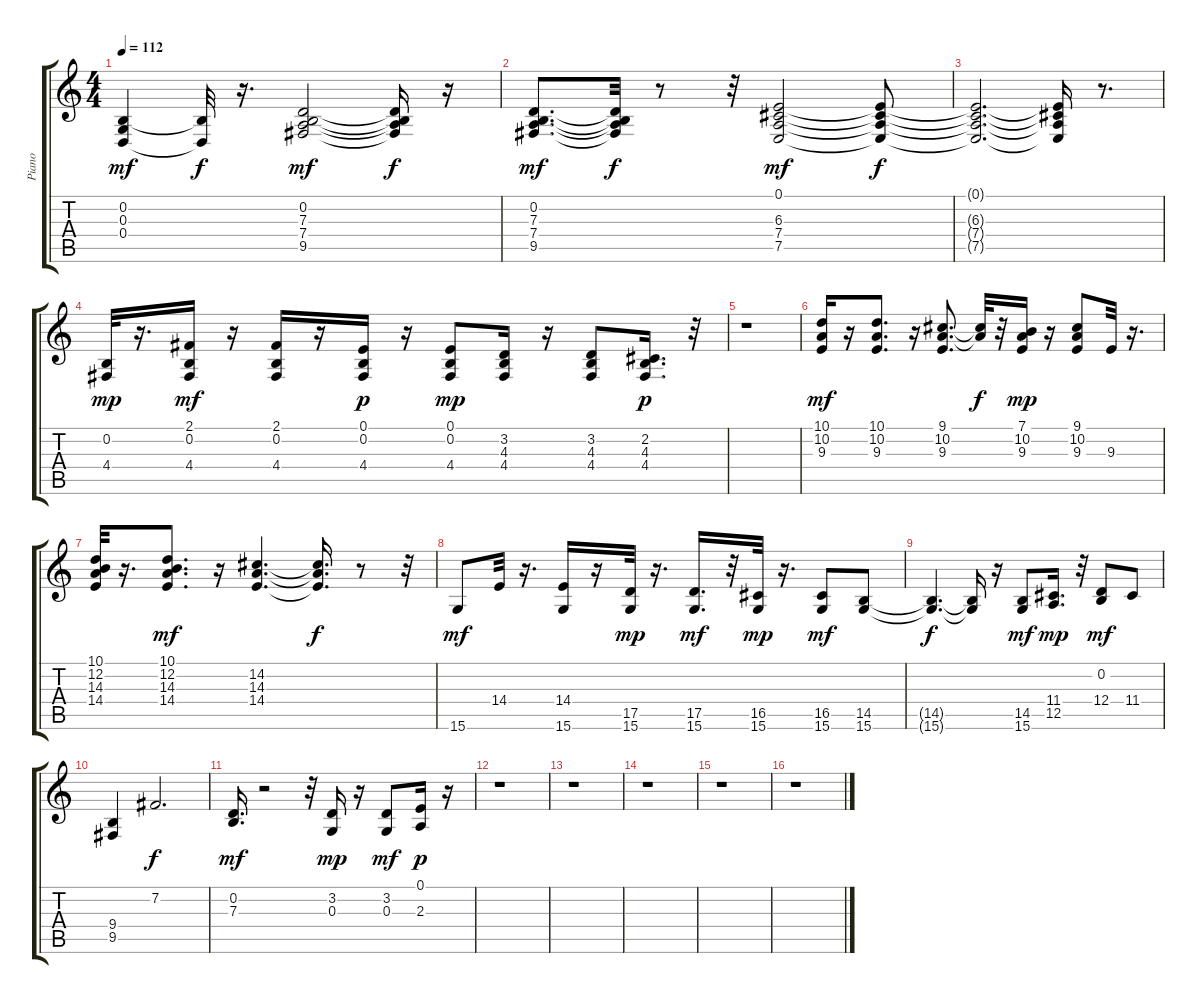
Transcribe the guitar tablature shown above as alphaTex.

\track ("Piano" "Piano") {instrument brightacousticpiano}
\staff {score tabs}
\tuning (E4 B3 G3 D3 A2 E2) {hide}
\ts (4 4)
\tempo 112
\clef g2
\ks c
(0.2 0.3 0.4).4{dy mf} (0.2{t} 0.4{t}).32{dy f} r.16{d} (0.2 7.3 7.4 9.5).2{dy mf} (0.2{t} 7.3{t} 7.4{t} 9.5{t}).16{dy f} r.16 |
(0.2 7.3 7.4 9.5).8{d dy mf} (0.2{t} 7.3{t} 7.4{t} 9.5{t}).32{dy f} r.8 r.32 (0.1 6.3 7.4 7.5).2{dy mf} (0.1{t} 6.3{t} 7.4{t} 7.5{t}).8{dy f} |
(0.1{t} 6.3{t} 7.4{t} 7.5{t}).2{d} (0.1{t} 6.3{t} 7.4{t} 7.5{t}).16 r.8{d} |
(0.2 4.4).32{dy mp} r.16{d} (2.1 0.2 4.4).16{dy mf} r.16 (2.1 0.2 4.4).16 r.16 (0.1 0.2 4.4).16{dy p} r.16 (0.1 0.2 4.4).8{dy mp} (3.2 4.3 4.4).16 r.16 (3.2 4.3 4.4).8 (2.2 4.3 4.4).16{d dy p} r.32 |
r.1 |
(10.1 10.2 9.3).16{dy mf} r.16 (10.1 10.2 9.3).8{d} r.16 (9.1 10.2 9.3).8{d} (9.1{t} 10.2{t}).32{dy f} r.32 (7.1 10.2 9.3).16{dy mp} r.16 (9.1 10.2 9.3).8 9.3.32 r.16{d} |
(10.1 12.2 14.3 14.4).32 r.16{d} (10.1 12.2 14.3 14.4).8{d dy mf} r.16 (14.2 14.3 14.4).4{d} (14.2{t} 14.3{t} 14.4{t}).16{d dy f} r.8 r.32 |
15.6.8{dy mf} 14.4.32 r.16{d} (14.4 15.6).16 r.16 (17.5 15.6).32{dy mp} r.16{d} (17.5 15.6).16{d dy mf} r.32 (16.5 15.6).32{dy mp} r.16{d} (16.5 15.6).8{dy mf} (14.5 15.6).8 |
(14.5{t} 15.6{t}).4{d dy f} (14.5{t} 15.6{t}).16 r.16 (14.5 15.6).8{dy mf} (11.4 12.5).16{d dy mp} r.32 (0.2 12.4).8{dy mf} 11.4.8 |
(9.4 9.5).4 7.2.2{d dy f} |
(0.2 7.3).16{d dy mf} r.2 r.32 (3.2 0.3).16{dy mp} r.16 (3.2 0.3).8{dy mf} (0.1 2.3).16{dy p} r.16 |
r.1 |
r.1 |
r.1 |
r.1 |
r.1
